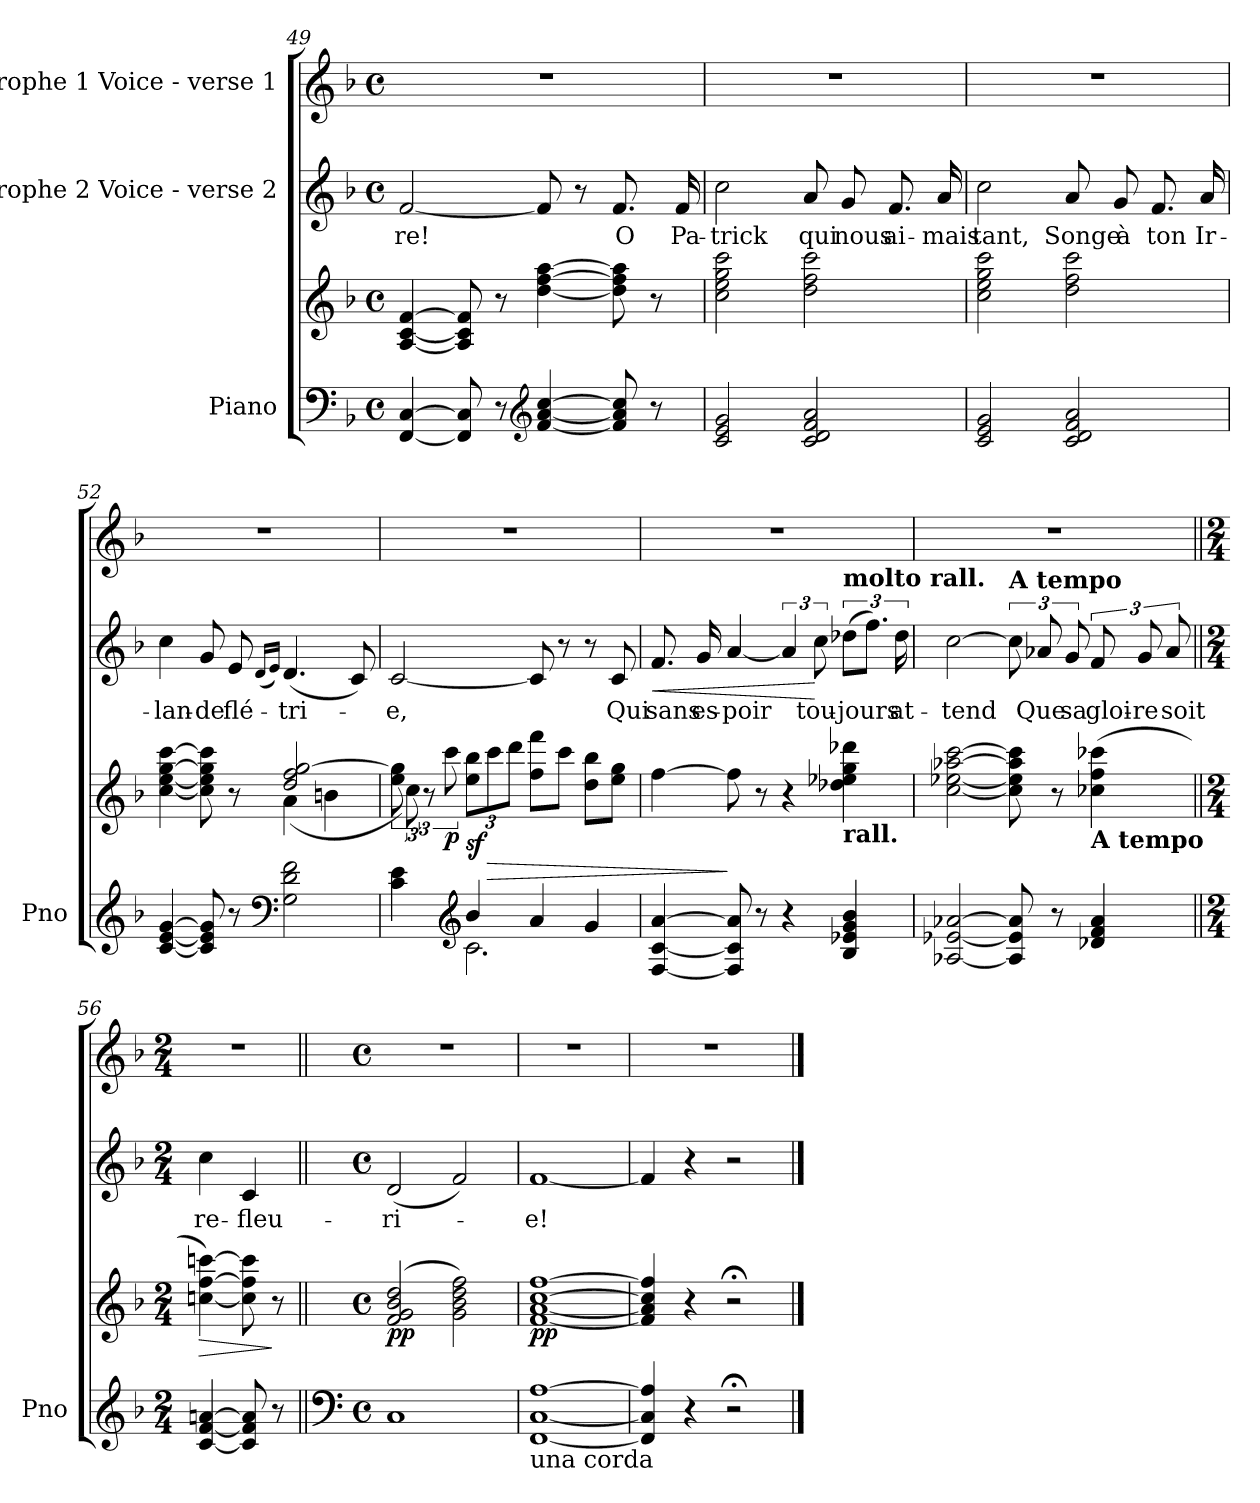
**kern	**kern	**dynam	**kern	**text	**dynam	**kern
*part3	*part3	*part3	*part2	*part2	*part2	*part1
*staff4	*staff3	*staff3/4	*staff2	*staff2	*staff2	*staff1
*I"Piano	*	*	*I"Strophe 2 Voice - verse 2	*	*	*I"Strophe 1 Voice - verse 1
*I'Pno	*	*	*	*	*	*
*clefF4	*clefG2	*	*clefG2	*	*	*clefG2
*k[b-]	*k[b-]	*	*k[b-]	*	*	*k[b-]
*M4/4	*M4/4	*	*M4/4	*	*	*M4/4
*met(c)	*met(c)	*	*met(c)	*	*	*met(c)
=49	=49	=49	=49	=49	=49	=49
[4FF/ [4C/	[<4A/ [>4c/ [4f/	.	[2f/	-re!	.	1r
8FF/] 8C/]	8A/] 8c/] 8f/]	.	.	.	.	.
8r	8r	.	.	.	.	.
*clefG2	*	*	*	*	*	*
[4f/ [>4a/ [4cc/	[4dd\ [4ff\ [4aa\	.	8f/]	.	.	.
.	.	.	8r	.	.	.
!	!	!	!	!	!LO:DY:a	!
!	!	!	!	!	!LO:DY:n=1:a	!
8f/] 8a/] 8cc/]	8dd\] 8ff\] 8aa\]	.	8.f/	O	other-dynamics f	.
8r	8r	.	.	.	.	.
.	.	.	16f/	Pa-	.	.
=50	=50	=50	=50	=50	=50	=50
2c/ 2e/ 2g/	2cc\ 2ee\ 2gg\ 2ccc\	.	2cc\	-trick	.	1r
2c/ 2d/ 2f/ 2a/	2dd\ 2ff\ 2ccc\	.	8a/	qui	.	.
.	.	.	8g/	nous	.	.
.	.	.	8.f/	ai-	.	.
.	.	.	16a/	-mais	.	.
=51	=51	=51	=51	=51	=51	=51
2c/ 2e/ 2g/	2cc\ 2ee\ 2gg\ 2ccc\	.	2cc\	tant,	.	1r
2c/ 2d/ 2f/ 2a/	2dd\ 2ff\ 2ccc\	.	8a/	Songe	.	.
.	.	.	8g/	à	.	.
.	.	.	8.f/	ton	.	.
.	.	.	16a/	Ir-	.	.
=52	=52	=52	=52	=52	=52	=52
*	*^	*	*	*	*	*
[4c/ [>4e/ [4g/	[4cc\ [4ee\ [>4gg\ [>4ccc\	2ryy	.	4cc\	-lan-	.	1r
8c/] 8e/] 8g/]	8cc\] 8ee\] 8gg\] 8ccc\]	.	.	8g/	-de	.	.
8r	8r	.	.	8e/	flé-	.	.
*clefF4	*	*	*	*	*	*	*
.	.	.	.	(16qd/LL	.	.	.
.	.	.	.	16qe/JJ)	.	.	.
2G\ 2d\ 2f\	2dd/ 2ff/ [2gg/	(4a\	.	(4.d/	-tri-	.	.
.	.	4bn\	.	.	.	.	.
.	.	.	.	8c/)	.	.	.
=53	=53	=53	=53	=53	=53	=53	=53
*^	*	*	*	*	*	*	*
4c\ 4e\	4ryy	12ee\ 12gg\]	12cc\)	.	[2c/	-e,	.	1r
.	.	12r	12ryy	.	.	.	.	.
!	!	!	!	!LO:DY:b	!	!	!	!
.	.	12ccc\	12ryy	p	.	.	.	.
*clefG2	*	*	*	*	*	*	*	*
!	!	!	!	!LO:DY:b	!	!	!	!
4b-/	2.c\	12ee\ 12bb-\L	4ryy	sf	.	.	.	.
!	!	!	!	!LO:HP:b	!	!	!	!
.	.	12ccc\	.	>	.	.	.	.
.	.	12ddd\J	.	.	.	.	.	.
4a/	.	8ff\ 8fff\L	2ryy	.	8c/]	.	.	.
.	.	8ccc\J	.	.	8r	.	.	.
4g/	.	8dd\ 8bb-\L	.	.	8r	.	.	.
!	!	!	!	!	!	!	!LO:DY:a	!
!	!	!	!	!	!	!	!LO:DY:n=1:a	!
.	.	8ee\ 8gg\J	.	.	8c/	Qui	other-dynamics f	.
*v	*v	*	*	*	*	*	*	*
*	*v	*v	*	*	*	*	*
=54	=54	=54	=54	=54	=54	=54
!	!	!	!	!	!LO:HP:b	!
[4F/ [>4c/ [4a/	[4ff\	.	8.f/	sans	<	1r
.	.	.	16g/	es-	.	.
8F/] 8c/] 8a/]	8ff\]	]	[4a/	-poir	.	.
8r	8r	.	.	.	.	.
4r	4r	.	6a/]	.	.	.
.	.	.	12cc\	tou-	[	.
!	!	!	!LO:TX:a:B:t=molto rall.	!	!	!
!	!LO:TX:b:B:t=rall.	!	!	!	!	!
4B-/ 4e-X/ 4g/ 4b-/	4dd-X\ 4ee-X\ 4gg\ 4ddd-X\	.	(12dd-X\L	-jours	.	.
.	.	.	12.ff\J)	.	.	.
.	.	.	24dd-\	at-	.	.
=55	=55	=55	=55	=55	=55	=55
[2A-X/ [>2e-X/ [2a-X/	[2cc\ [<2ee-X\ [2aa-X\ [2ccc\	.	[2cc\	-tend	.	1r
!	!	!	!LO:TX:a:B:t=A tempo	!	!	!
8A-/] 8e-/] 8a-/]	8cc\] 8ee-\] 8aa-\] 8ccc\]	.	12cc\]	.	.	.
.	.	.	12a-X/	Que	.	.
8r	8r	.	.	.	.	.
.	.	.	12g/	sa	.	.
!	!LO:TX:b:B:t=A tempo	!	!	!	!	!
4d-X/ 4f/ 4a-/	(4cc-X\ 4ff\ 4ccc-X\	.	12f/	gloi-	.	.
.	.	.	12g/	-re	.	.
.	.	.	12a-/	soit	.	.
=56||	=56||	=56||	=56||	=56||	=56||	=56||
*M2/4	*M2/4	*	*M2/4	*	*	*M2/4
!	!	!LO:HP:b	!	!	!	!
[4c/ [>4f/ [4an/	[4ccn\ [4ff\ [4cccn\)	>	4cc\	re-	.	2r
8c/] 8f/] 8a/]	8cc\] 8ff\] 8ccc\]	.	4c/	-fleu-	.	.
8r	8r	]	.	.	.	.
=57||	=57||	=57||	=57||	=57||	=57||	=57||
*clefF4	*	*	*	*	*	*
*M4/4	*M4/4	*	*M4/4	*	*	*M4/4
*met(c)	*met(c)	*	*met(c)	*	*	*met(c)
!	!	!LO:DY:b	!	!	!	!
1C	(2f/ 2g/ 2b-/ 2dd/	pp	(2d/	-ri-	.	1r
.	2g\ 2b-\ 2dd\ 2ff\)	.	2f/)	.	.	.
=58	=58	=58	=58	=58	=58	=58
!LO:TX:b:t=una corda	!	!	!	!	!	!
!	!	!LO:DY:b	!	!	!	!
[1FF [>1C [1A	[1f [1a [1cc [1ff	pp	[1f	-e!	.	1r
=59	=59	=59	=59	=59	=59	=59
4FF/] 4C/] 4A/]	4f/] 4a/] 4cc/] 4ff/]	.	4f/]	.	.	1r
4r	4r	.	4r	.	.	.
2r;<	2r;<	.	2r	.	.	.
==	==	==	==	==	==	==
*-	*-	*-	*-	*-	*-	*-
